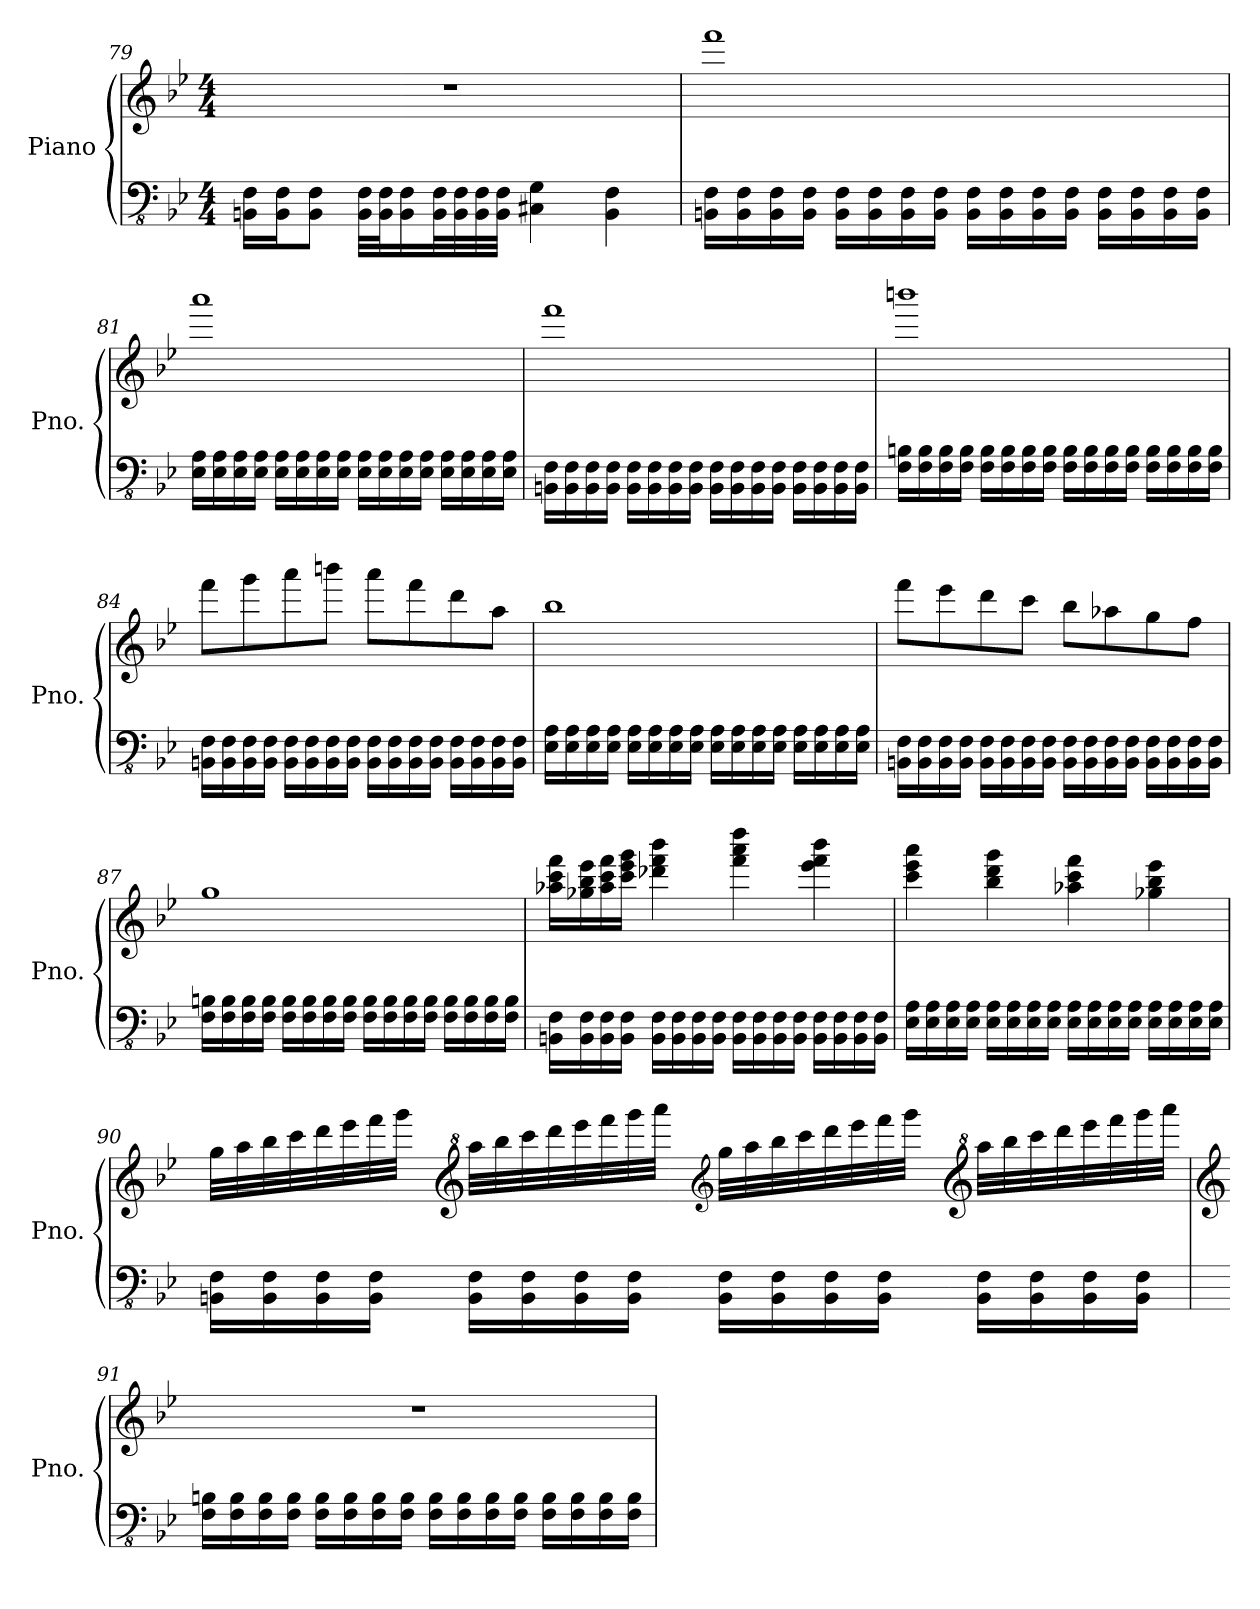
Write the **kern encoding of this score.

**kern	**kern
*part1	*part1
*staff2	*staff1
*I"Piano	*
*I'Pno.	*
*clefFv4	*clefG2
*k[b-e-]	*k[b-e-]
*M4/4	*M4/4
=79	=79
16BBBn\ 16FF\LL	1r
16BBB\ 16FF\J	.
8BBB\ 8FF\J	.
32BBB\ 32FF\LLL	.
32BBB\ 32FF\J	.
16BBB\ 16FF\	.
32BBB\ 32FF\L	.
32BBB\ 32FF\	.
32BBB\ 32FF\	.
32BBB\ 32FF\JJJ	.
4CC#X\ 4GG\	.
4BBB\ 4FF\	.
=80	=80
16BBBn\ 16FF\LL	1fff
16BBB\ 16FF\	.
16BBB\ 16FF\	.
16BBB\ 16FF\JJ	.
16BBB\ 16FF\LL	.
16BBB\ 16FF\	.
16BBB\ 16FF\	.
16BBB\ 16FF\JJ	.
16BBB\ 16FF\LL	.
16BBB\ 16FF\	.
16BBB\ 16FF\	.
16BBB\ 16FF\JJ	.
16BBB\ 16FF\LL	.
16BBB\ 16FF\	.
16BBB\ 16FF\	.
16BBB\ 16FF\JJ	.
!!LO:LB:g=z
=81	=81
16EE-\ 16AA\LL	1aaa
16EE-\ 16AA\	.
16EE-\ 16AA\	.
16EE-\ 16AA\JJ	.
16EE-\ 16AA\LL	.
16EE-\ 16AA\	.
16EE-\ 16AA\	.
16EE-\ 16AA\JJ	.
16EE-\ 16AA\LL	.
16EE-\ 16AA\	.
16EE-\ 16AA\	.
16EE-\ 16AA\JJ	.
16EE-\ 16AA\LL	.
16EE-\ 16AA\	.
16EE-\ 16AA\	.
16EE-\ 16AA\JJ	.
=82	=82
16BBBn\ 16FF\LL	1fff
16BBB\ 16FF\	.
16BBB\ 16FF\	.
16BBB\ 16FF\JJ	.
16BBB\ 16FF\LL	.
16BBB\ 16FF\	.
16BBB\ 16FF\	.
16BBB\ 16FF\JJ	.
16BBB\ 16FF\LL	.
16BBB\ 16FF\	.
16BBB\ 16FF\	.
16BBB\ 16FF\JJ	.
16BBB\ 16FF\LL	.
16BBB\ 16FF\	.
16BBB\ 16FF\	.
16BBB\ 16FF\JJ	.
=83	=83
16FF\ 16BBn\LL	1bbbn
16FF\ 16BB\	.
16FF\ 16BB\	.
16FF\ 16BB\JJ	.
16FF\ 16BB\LL	.
16FF\ 16BB\	.
16FF\ 16BB\	.
16FF\ 16BB\JJ	.
16FF\ 16BB\LL	.
16FF\ 16BB\	.
16FF\ 16BB\	.
16FF\ 16BB\JJ	.
16FF\ 16BB\LL	.
16FF\ 16BB\	.
16FF\ 16BB\	.
16FF\ 16BB\JJ	.
!!LO:LB:g=z
=84	=84
16BBBn\ 16FF\LL	8fff\L
16BBB\ 16FF\	.
16BBB\ 16FF\	8ggg\
16BBB\ 16FF\JJ	.
16BBB\ 16FF\LL	8aaa\
16BBB\ 16FF\	.
16BBB\ 16FF\	8bbbn\J
16BBB\ 16FF\JJ	.
16BBB\ 16FF\LL	8aaa\L
16BBB\ 16FF\	.
16BBB\ 16FF\	8fff\
16BBB\ 16FF\JJ	.
16BBB\ 16FF\LL	8ddd\
16BBB\ 16FF\	.
16BBB\ 16FF\	8aa\J
16BBB\ 16FF\JJ	.
=85	=85
16EE-\ 16AA\LL	1bb-
16EE-\ 16AA\	.
16EE-\ 16AA\	.
16EE-\ 16AA\JJ	.
16EE-\ 16AA\LL	.
16EE-\ 16AA\	.
16EE-\ 16AA\	.
16EE-\ 16AA\JJ	.
16EE-\ 16AA\LL	.
16EE-\ 16AA\	.
16EE-\ 16AA\	.
16EE-\ 16AA\JJ	.
16EE-\ 16AA\LL	.
16EE-\ 16AA\	.
16EE-\ 16AA\	.
16EE-\ 16AA\JJ	.
=86	=86
16BBBn\ 16FF\LL	8fff\L
16BBB\ 16FF\	.
16BBB\ 16FF\	8eee-\
16BBB\ 16FF\JJ	.
16BBB\ 16FF\LL	8ddd\
16BBB\ 16FF\	.
16BBB\ 16FF\	8ccc\J
16BBB\ 16FF\JJ	.
16BBB\ 16FF\LL	8bb-\L
16BBB\ 16FF\	.
16BBB\ 16FF\	8aa-X\
16BBB\ 16FF\JJ	.
16BBB\ 16FF\LL	8gg\
16BBB\ 16FF\	.
16BBB\ 16FF\	8ff\J
16BBB\ 16FF\JJ	.
!!LO:LB:g=z
=87	=87
16FF\ 16BBn\LL	1gg
16FF\ 16BB\	.
16FF\ 16BB\	.
16FF\ 16BB\JJ	.
16FF\ 16BB\LL	.
16FF\ 16BB\	.
16FF\ 16BB\	.
16FF\ 16BB\JJ	.
16FF\ 16BB\LL	.
16FF\ 16BB\	.
16FF\ 16BB\	.
16FF\ 16BB\JJ	.
16FF\ 16BB\LL	.
16FF\ 16BB\	.
16FF\ 16BB\	.
16FF\ 16BB\JJ	.
=88	=88
16BBBn\ 16FF\LL	16aa-X\ 16ccc\ 16fff\LL
16BBB\ 16FF\	16gg-X\ 16bb-\ 16eee-\
16BBB\ 16FF\	16aa-\ 16ccc\ 16fff\
16BBB\ 16FF\JJ	16ccc\ 16eee-\ 16ggg\JJ
16BBB\ 16FF\LL	4ddd-X\ 4fff\ 4bbb-\
16BBB\ 16FF\	.
16BBB\ 16FF\	.
16BBB\ 16FF\JJ	.
16BBB\ 16FF\LL	4fff\ 4aaa\ 4dddd\
16BBB\ 16FF\	.
16BBB\ 16FF\	.
16BBB\ 16FF\JJ	.
16BBB\ 16FF\LL	4eee-\ 4fff\ 4bbb-\
16BBB\ 16FF\	.
16BBB\ 16FF\	.
16BBB\ 16FF\JJ	.
!!LO:PB:g=z
=89	=89
16EE-\ 16AA\LL	4ccc\ 4eee-\ 4aaa\
16EE-\ 16AA\	.
16EE-\ 16AA\	.
16EE-\ 16AA\JJ	.
16EE-\ 16AA\LL	4bb-\ 4ddd\ 4ggg\
16EE-\ 16AA\	.
16EE-\ 16AA\	.
16EE-\ 16AA\JJ	.
16EE-\ 16AA\LL	4aa-X\ 4ccc\ 4fff\
16EE-\ 16AA\	.
16EE-\ 16AA\	.
16EE-\ 16AA\JJ	.
16EE-\ 16AA\LL	4gg-X\ 4bb-\ 4eee-\
16EE-\ 16AA\	.
16EE-\ 16AA\	.
16EE-\ 16AA\JJ	.
!!LO:LB:g=z
=90	=90
16BBBn\ 16FF\LL	32gg\LLL
.	32aa\
16BBB\ 16FF\	32bb-\
.	32ccc\
16BBB\ 16FF\	32ddd\
.	32eee-\
16BBB\ 16FF\JJ	32fff\
.	32ggg\JJJ
*	*clefG^2
16BBB\ 16FF\LL	32aaa\LLL
.	32bbb-\
16BBB\ 16FF\	32cccc\
.	32dddd\
16BBB\ 16FF\	32eeee-\
.	32ffff\
16BBB\ 16FF\JJ	32gggg\
.	32aaaa\JJJ
*	*clefG2
16BBB\ 16FF\LL	32gg\LLL
.	32aa\
16BBB\ 16FF\	32bb-\
.	32ccc\
16BBB\ 16FF\	32ddd\
.	32eee-\
16BBB\ 16FF\JJ	32fff\
.	32ggg\JJJ
*	*clefG^2
16BBB\ 16FF\LL	32aaa\LLL
.	32bbb-\
16BBB\ 16FF\	32cccc\
.	32dddd\
16BBB\ 16FF\	32eeee-\
.	32ffff\
16BBB\ 16FF\JJ	32gggg\
.	32aaaa\JJJ
!!LO:LB:g=z
=91	=91
*	*clefG2
16FF\ 16BBn\LL	1r
16FF\ 16BB\	.
16FF\ 16BB\	.
16FF\ 16BB\JJ	.
16FF\ 16BB\LL	.
16FF\ 16BB\	.
16FF\ 16BB\	.
16FF\ 16BB\JJ	.
16FF\ 16BB\LL	.
16FF\ 16BB\	.
16FF\ 16BB\	.
16FF\ 16BB\JJ	.
16FF\ 16BB\LL	.
16FF\ 16BB\	.
16FF\ 16BB\	.
16FF\ 16BB\JJ	.
=	=
*-	*-
